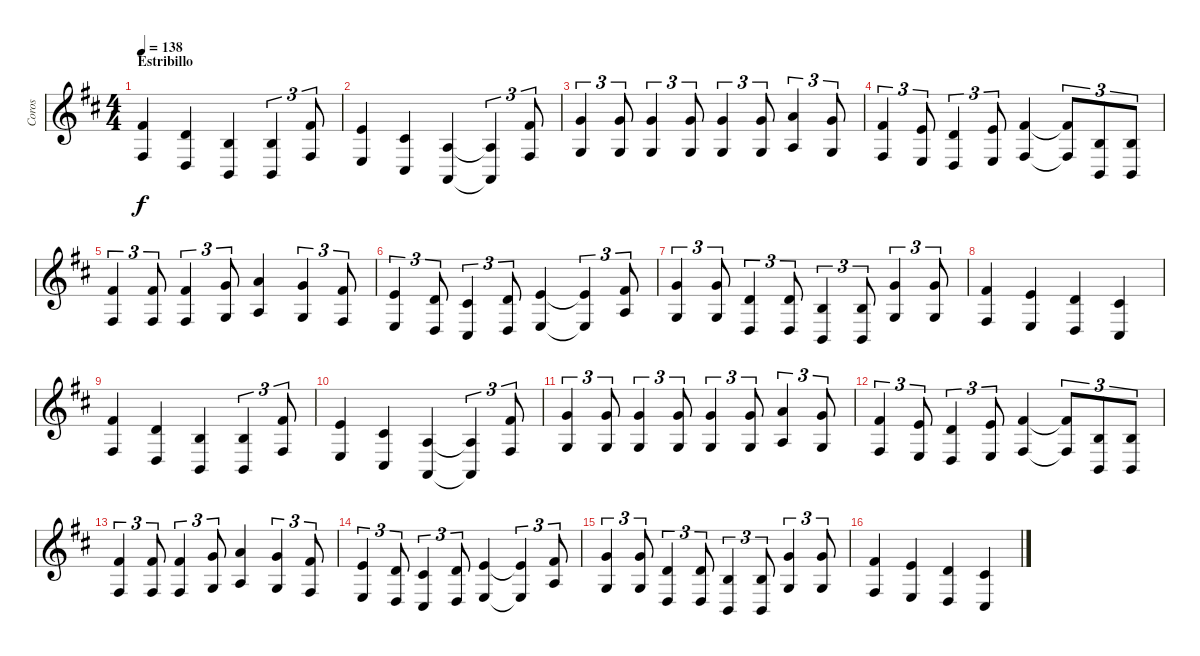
\track ("Coros" "Coros") {instrument pad4choir}
\staff {score}
\tuning (E4 B3 G3 D3 A2 E2) {hide}
\ts (4 4)
\section ("" "Estribillo")
\tempo 138
\clef g2
\ks d
(7.2 4.4).4{dy f} (3.2 0.4).4 (0.2 2.5).4 (0.2 2.5).4{tu (3 2)} (7.2 4.4).8{tu (3 2)} |
(5.2 2.4).4 (2.2 4.5).4 (2.3 0.5).4 (2.3{t} 0.5{t}).4{tu (3 2)} (7.2 4.4).8{tu (3 2)} |
(8.2 5.4).4{tu (3 2)} (8.2 5.4).8{tu (3 2)} (8.2 5.4).4{tu (3 2)} (8.2 5.4).8{tu (3 2)} (8.2 5.4).4{tu (3 2)} (8.2 5.4).8{tu (3 2)} (10.2 7.4).4{tu (3 2)} (8.2 5.4).8{tu (3 2)} |
(7.2 4.4).4{tu (3 2)} (5.2 2.4).8{tu (3 2)} (3.2 0.4).4{tu (3 2)} (5.2 2.4).8{tu (3 2)} (7.2 4.4).4 (7.2{t} 4.4{t}).8{tu (3 2)} (0.2 2.5).8{tu (3 2)} (0.2 2.5).8{tu (3 2)} |
(7.2 4.4).4{tu (3 2)} (7.2 4.4).8{tu (3 2)} (7.2 4.4).4{tu (3 2)} (8.2 5.4).8{tu (3 2)} (10.2 7.4).4 (8.2 5.4).4{tu (3 2)} (7.2 4.4).8{tu (3 2)} |
(5.2 2.4).4{tu (3 2)} (3.2 0.4).8{tu (3 2)} (2.2 4.5).4{tu (3 2)} (3.2 0.4).8{tu (3 2)} (5.2 2.4).4 (5.2{t} 2.4{t}).4{tu (3 2)} (7.2 7.4).8{tu (3 2)} |
(8.2 5.4).4{tu (3 2)} (8.2 5.4).8{tu (3 2)} (3.2 0.4).4{tu (3 2)} (3.2 0.4).8{tu (3 2)} (0.2 2.5).4{tu (3 2)} (0.2 2.5).8{tu (3 2)} (8.2 5.4).4{tu (3 2)} (8.2 5.4).8{tu (3 2)} |
(7.2 4.4).4 (5.2 2.4).4 (3.2 0.4).4 (2.2 4.5).4 |
(7.2 4.4).4 (3.2 0.4).4 (0.2 2.5).4 (0.2 2.5).4{tu (3 2)} (7.2 4.4).8{tu (3 2)} |
(5.2 2.4).4 (2.2 4.5).4 (2.3 0.5).4 (2.3{t} 0.5{t}).4{tu (3 2)} (7.2 4.4).8{tu (3 2)} |
(8.2 5.4).4{tu (3 2)} (8.2 5.4).8{tu (3 2)} (8.2 5.4).4{tu (3 2)} (8.2 5.4).8{tu (3 2)} (8.2 5.4).4{tu (3 2)} (8.2 5.4).8{tu (3 2)} (10.2 7.4).4{tu (3 2)} (8.2 5.4).8{tu (3 2)} |
(7.2 4.4).4{tu (3 2)} (5.2 2.4).8{tu (3 2)} (3.2 0.4).4{tu (3 2)} (5.2 2.4).8{tu (3 2)} (7.2 4.4).4 (7.2{t} 4.4{t}).8{tu (3 2)} (0.2 2.5).8{tu (3 2)} (0.2 2.5).8{tu (3 2)} |
(7.2 4.4).4{tu (3 2)} (7.2 4.4).8{tu (3 2)} (7.2 4.4).4{tu (3 2)} (8.2 5.4).8{tu (3 2)} (10.2 7.4).4 (8.2 5.4).4{tu (3 2)} (7.2 4.4).8{tu (3 2)} |
(5.2 2.4).4{tu (3 2)} (3.2 0.4).8{tu (3 2)} (2.2 4.5).4{tu (3 2)} (3.2 0.4).8{tu (3 2)} (5.2 2.4).4 (5.2{t} 2.4{t}).4{tu (3 2)} (7.2 7.4).8{tu (3 2)} |
(8.2 5.4).4{tu (3 2)} (8.2 5.4).8{tu (3 2)} (3.2 0.4).4{tu (3 2)} (3.2 0.4).8{tu (3 2)} (0.2 2.5).4{tu (3 2)} (0.2 2.5).8{tu (3 2)} (8.2 5.4).4{tu (3 2)} (8.2 5.4).8{tu (3 2)} |
(7.2 4.4).4 (5.2 2.4).4 (3.2 0.4).4 (2.2 4.5).4
